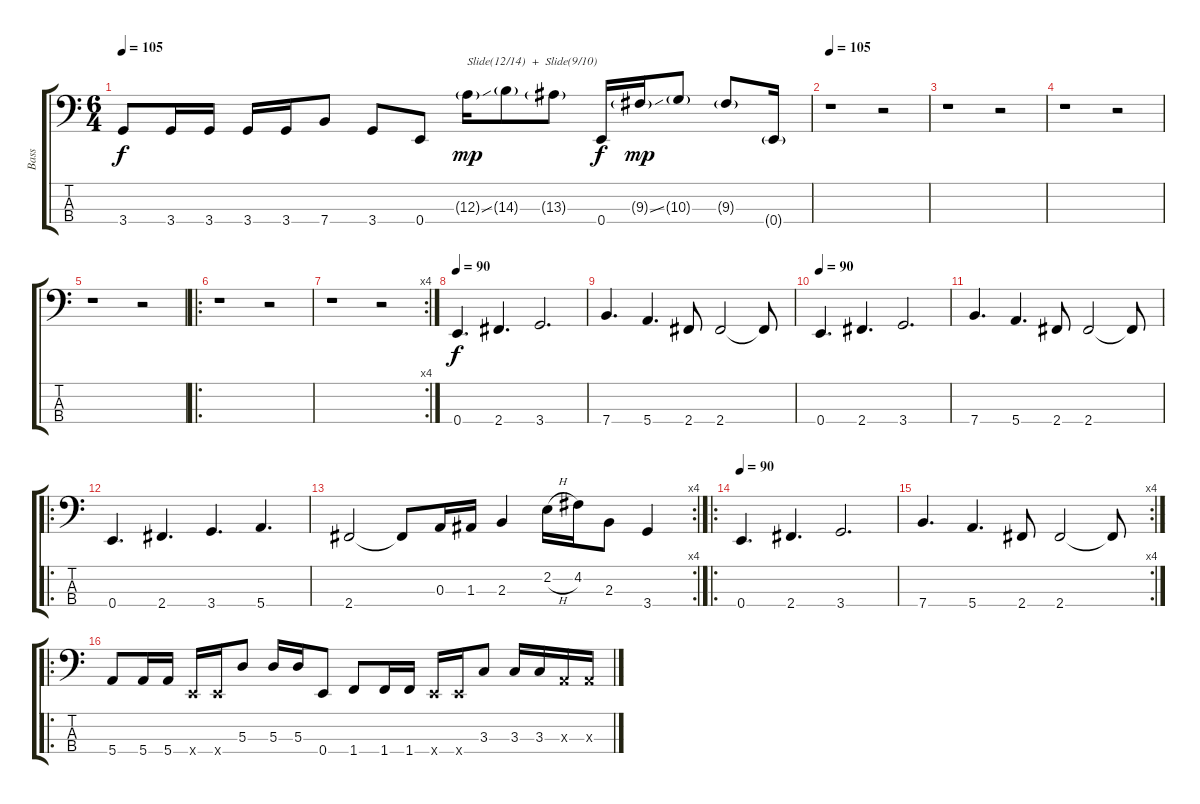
\track ("Bass" "Bass") {instrument electricbassfinger}
\staff {score tabs}
\tuning (G2 D2 A1 E1) {hide}
\ts (6 4)
\tempo 105
\clef f4
\ks c
3.4.8{dy f} 3.4.16 3.4.16 3.4.16 3.4.16 7.4.8 3.4.8 0.4.8 12.3{ss g}.16{txt "Slide(12/14)  +  Slide(9/10)" dy mp} 14.3{g}.8 13.3{g}.8 0.4.16{dy f} 9.3{ss g}.16{dy mp} 10.3{g}.8 9.3{g}.8 0.4{g}.16 |
\tempo 105
r.1 r.2 |
r.1 r.2 |
r.1 r.2 |
r.1 r.2 |
\ro
r.1 r.2 |
\rc 4
r.1 r.2 |
\tempo 90
0.4.4{d dy f} 2.4.4{d} 3.4.2{d} |
7.4.4{d} 5.4.4{d} 2.4.8 2.4.2 2.4{t}.8 |
\tempo 90
0.4.4{d} 2.4.4{d} 3.4.2{d} |
7.4.4{d} 5.4.4{d} 2.4.8 2.4.2 2.4{t}.8 |
\ro
0.4.4{d} 2.4.4{d} 3.4.4{d} 5.4.4{d} |
\rc 4
2.4.2 2.4{t}.8 0.3.16 1.3.16 2.3.4 2.2{h}.16 4.2.16 2.3.8 3.4.4 |
\ro
\tempo 90
0.4.4{d} 2.4.4{d} 3.4.2{d} |
\rc 4
7.4.4{d} 5.4.4{d} 2.4.8 2.4.2 2.4{t}.8 |
\ro
5.4.8 5.4.16 5.4.16 0.4{x}.16 0.4{x}.16 5.3.8 5.3.16 5.3.16 0.4.8 1.4.8 1.4.16 1.4.16 0.4{x}.16 0.4{x}.16 3.3.8 3.3.16 3.3.16 0.3{x}.16 0.3{x}.16
